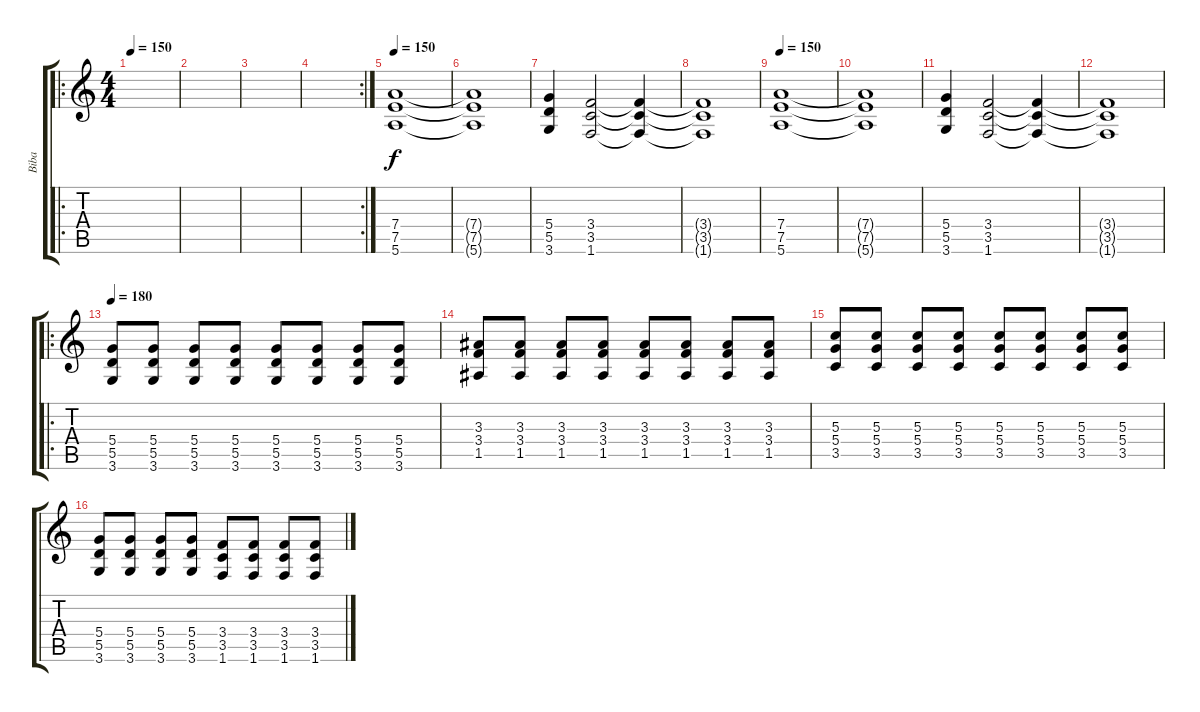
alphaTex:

\track ("Biba" "Biba") {instrument distortionguitar}
\staff {score tabs}
\tuning (E4 B3 G3 D3 A2 E2) {hide}
\ro
\ts (4 4)
\tempo 150
\clef g2
\ks c
|
|
|
\rc 2
|
\tempo 150
(7.4 7.5 5.6).1 |
(7.4{t} 7.5{t} 5.6{t}).1 |
(5.4 5.5 3.6).4 (3.4 3.5 1.6).2 (3.4{t} 3.5{t} 1.6{t}).4 |
(3.4{t} 3.5{t} 1.6{t}).1 |
\tempo 150
(7.4 7.5 5.6).1 |
(7.4{t} 7.5{t} 5.6{t}).1 |
(5.4 5.5 3.6).4 (3.4 3.5 1.6).2 (3.4{t} 3.5{t} 1.6{t}).4 |
(3.4{t} 3.5{t} 1.6{t}).1 |
\ro
\tempo 180
(5.4 5.5 3.6).8 (5.4 5.5 3.6).8 (5.4 5.5 3.6).8 (5.4 5.5 3.6).8 (5.4 5.5 3.6).8 (5.4 5.5 3.6).8 (5.4 5.5 3.6).8 (5.4 5.5 3.6).8 |
(3.3 3.4 1.5).8 (3.3 3.4 1.5).8 (3.3 3.4 1.5).8 (3.3 3.4 1.5).8 (3.3 3.4 1.5).8 (3.3 3.4 1.5).8 (3.3 3.4 1.5).8 (3.3 3.4 1.5).8 |
(5.3 5.4 3.5).8 (5.3 5.4 3.5).8 (5.3 5.4 3.5).8 (5.3 5.4 3.5).8 (5.3 5.4 3.5).8 (5.3 5.4 3.5).8 (5.3 5.4 3.5).8 (5.3 5.4 3.5).8 |
(5.4 5.5 3.6).8 (5.4 5.5 3.6).8 (5.4 5.5 3.6).8 (5.4 5.5 3.6).8 (3.4 3.5 1.6).8 (3.4 3.5 1.6).8 (3.4 3.5 1.6).8 (3.4 3.5 1.6).8
